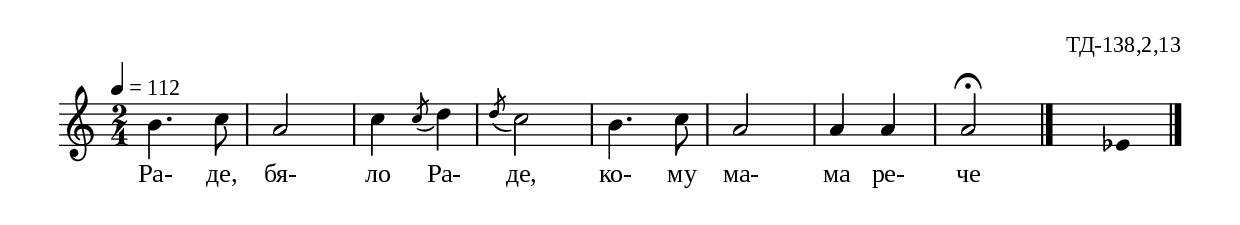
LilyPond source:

%{
TD_138_2_13
%}

\include "td-preamble.ly"

\score {
\relative c'' {
 \tempo 4 = 112
  \time 2/4
b4. c8 | a2 | c4 \acciaccatura c8 d4 | \acciaccatura d8 c2 | b4. c8 | a2 | a4 a | a2\fermata
 \bar "|." 
 s4 \fixB ees4 \fixC
  \bar "|."
}
\addlyrics { Ра- де, бя- ло Ра- де, ко- му ма- ма ре- че }
%
\layout {
  indent = #0
  line-width = 190\mm
  ragged-right=##f
}
%
\midi { 
	\context {
		\Score
		tempoWholesPerMinute = #(ly:make-moment 112 4)
		}
	}
}
%
\header{
  opus = "ТД-138,2,13"
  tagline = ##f
}


